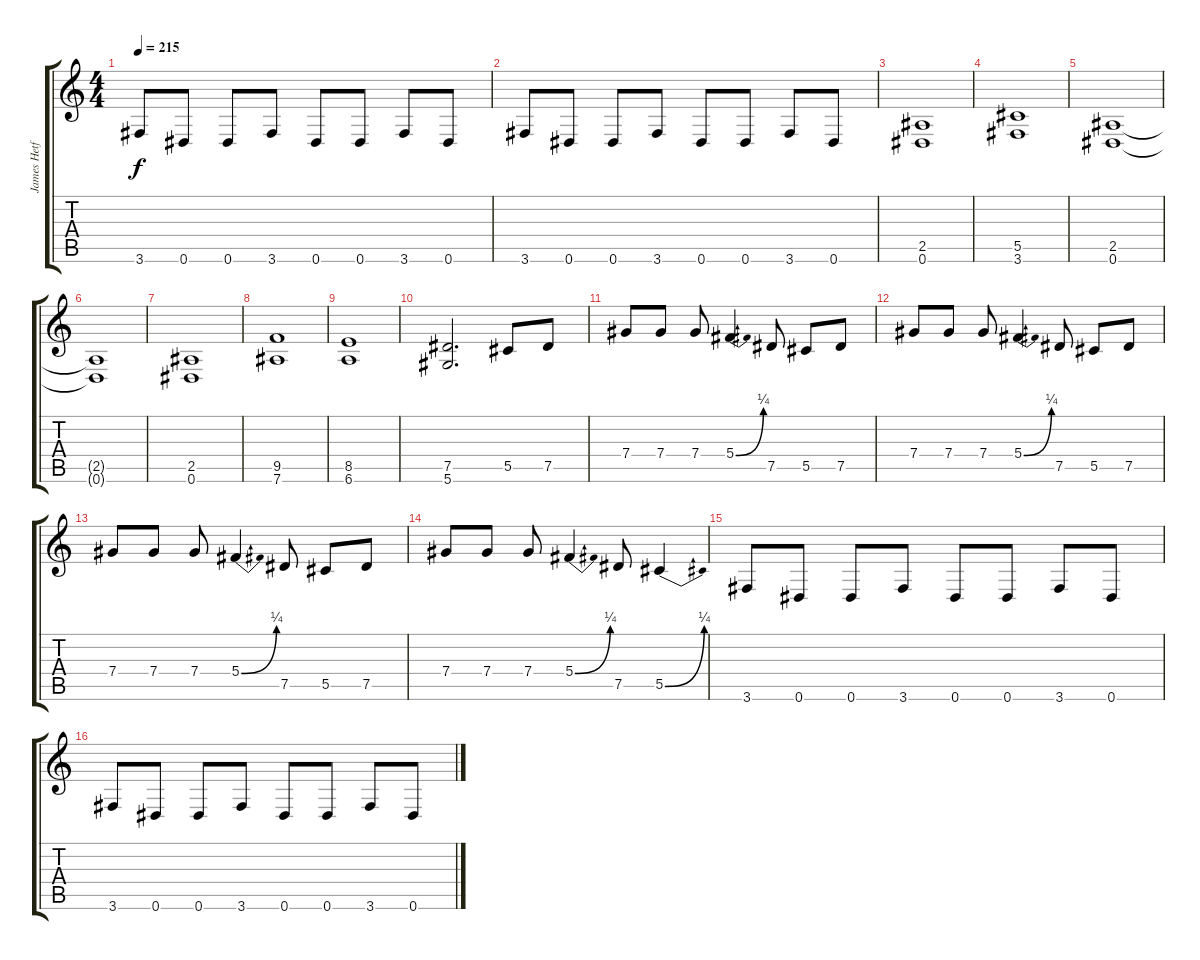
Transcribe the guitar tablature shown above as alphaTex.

\track ("James Hetfield" "James Hetf") {instrument overdrivenguitar}
\staff {score tabs}
\tuning (Eb4 Bb3 Gb3 Db3 Ab2 Eb2) {hide}
\ts (4 4)
\tempo 215
\clef g2
\ks c
3.6.8{dy f} 0.6.8 0.6.8 3.6.8 0.6.8 0.6.8 3.6.8 0.6.8 |
3.6.8 0.6.8 0.6.8 3.6.8 0.6.8 0.6.8 3.6.8 0.6.8 |
(2.5 0.6).1 |
(5.5 3.6).1 |
(2.5 0.6).1 |
(2.5{t} 0.6{t}).1 |
(2.5 0.6).1 |
(9.5 7.6).1 |
(8.5 6.6).1 |
(7.5 5.6).2{d} 5.5.8 7.5.8 |
7.4.8 7.4.8 7.4.8 5.4{be (bend 0 0 60 1)}.4 7.5.8 5.5.8 7.5.8 |
7.4.8 7.4.8 7.4.8 5.4{be (bend 0 0 60 1)}.4 7.5.8 5.5.8 7.5.8 |
7.4.8 7.4.8 7.4.8 5.4{be (bend 0 0 60 1)}.4 7.5.8 5.5.8 7.5.8 |
7.4.8 7.4.8 7.4.8 5.4{be (bend 0 0 60 1)}.4 7.5.8 5.5{be (bend 0 0 60 1)}.4 |
3.6.8 0.6.8 0.6.8 3.6.8 0.6.8 0.6.8 3.6.8 0.6.8 |
3.6.8 0.6.8 0.6.8 3.6.8 0.6.8 0.6.8 3.6.8 0.6.8
